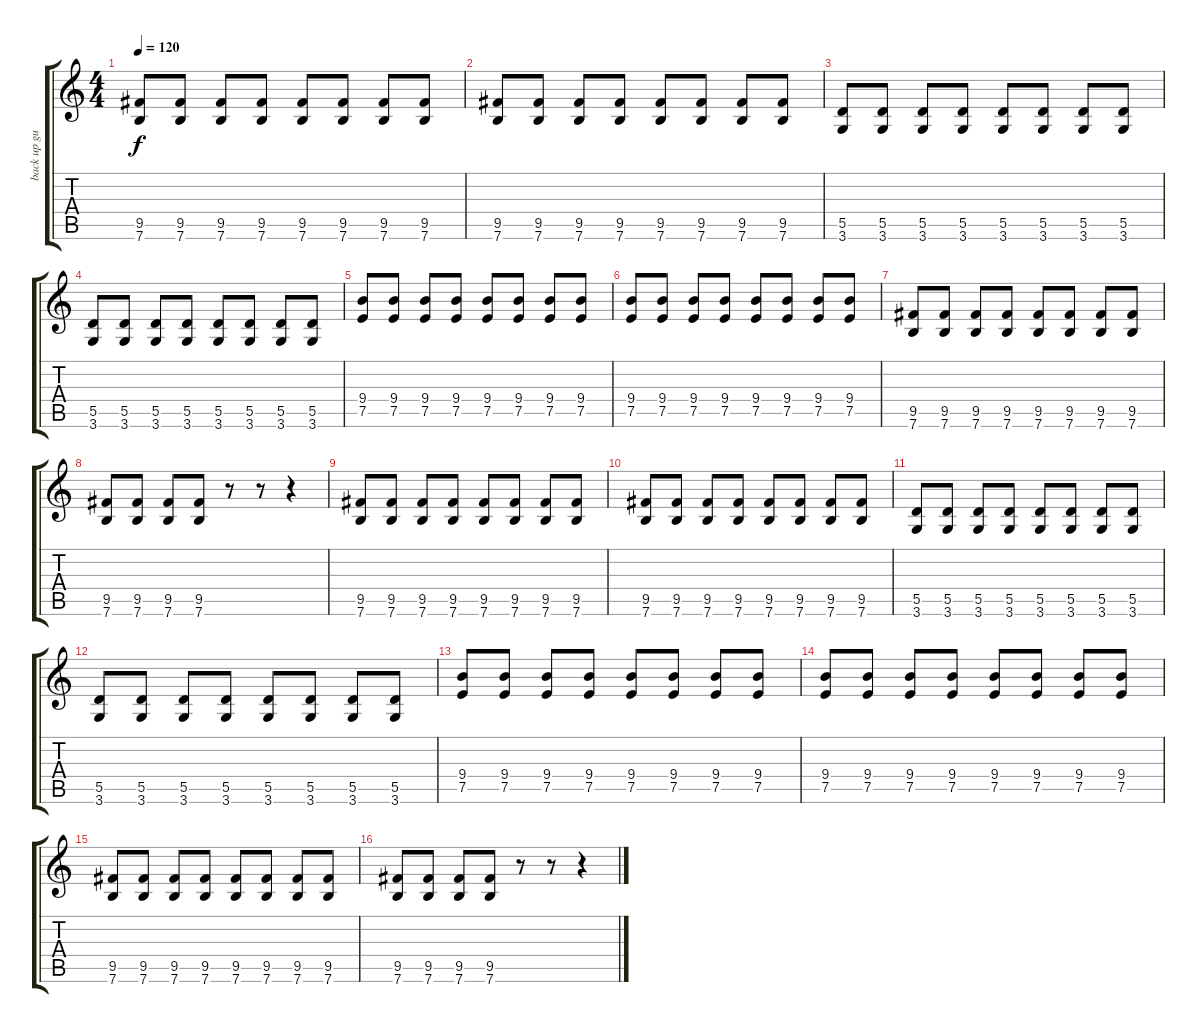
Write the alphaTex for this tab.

\track ("back up guitar" "back up gu") {instrument overdrivenguitar}
\staff {score tabs}
\tuning (E4 B3 G3 D3 A2 E2) {hide}
\ts (4 4)
\tempo 120
\clef g2
\ks c
(9.5 7.6).8{dy f} (9.5 7.6).8 (9.5 7.6).8 (9.5 7.6).8 (9.5 7.6).8 (9.5 7.6).8 (9.5 7.6).8 (9.5 7.6).8 |
(9.5 7.6).8 (9.5 7.6).8 (9.5 7.6).8 (9.5 7.6).8 (9.5 7.6).8 (9.5 7.6).8 (9.5 7.6).8 (9.5 7.6).8 |
(5.5 3.6).8 (5.5 3.6).8 (5.5 3.6).8 (5.5 3.6).8 (5.5 3.6).8 (5.5 3.6).8 (5.5 3.6).8 (5.5 3.6).8 |
(5.5 3.6).8 (5.5 3.6).8 (5.5 3.6).8 (5.5 3.6).8 (5.5 3.6).8 (5.5 3.6).8 (5.5 3.6).8 (5.5 3.6).8 |
(9.4 7.5).8 (9.4 7.5).8 (9.4 7.5).8 (9.4 7.5).8 (9.4 7.5).8 (9.4 7.5).8 (9.4 7.5).8 (9.4 7.5).8 |
(9.4 7.5).8 (9.4 7.5).8 (9.4 7.5).8 (9.4 7.5).8 (9.4 7.5).8 (9.4 7.5).8 (9.4 7.5).8 (9.4 7.5).8 |
(9.5 7.6).8 (9.5 7.6).8 (9.5 7.6).8 (9.5 7.6).8 (9.5 7.6).8 (9.5 7.6).8 (9.5 7.6).8 (9.5 7.6).8 |
(9.5 7.6).8 (9.5 7.6).8 (9.5 7.6).8 (9.5 7.6).8 r.8 r.8 r.4 |
(9.5 7.6).8 (9.5 7.6).8 (9.5 7.6).8 (9.5 7.6).8 (9.5 7.6).8 (9.5 7.6).8 (9.5 7.6).8 (9.5 7.6).8 |
(9.5 7.6).8 (9.5 7.6).8 (9.5 7.6).8 (9.5 7.6).8 (9.5 7.6).8 (9.5 7.6).8 (9.5 7.6).8 (9.5 7.6).8 |
(5.5 3.6).8 (5.5 3.6).8 (5.5 3.6).8 (5.5 3.6).8 (5.5 3.6).8 (5.5 3.6).8 (5.5 3.6).8 (5.5 3.6).8 |
(5.5 3.6).8 (5.5 3.6).8 (5.5 3.6).8 (5.5 3.6).8 (5.5 3.6).8 (5.5 3.6).8 (5.5 3.6).8 (5.5 3.6).8 |
(9.4 7.5).8 (9.4 7.5).8 (9.4 7.5).8 (9.4 7.5).8 (9.4 7.5).8 (9.4 7.5).8 (9.4 7.5).8 (9.4 7.5).8 |
(9.4 7.5).8 (9.4 7.5).8 (9.4 7.5).8 (9.4 7.5).8 (9.4 7.5).8 (9.4 7.5).8 (9.4 7.5).8 (9.4 7.5).8 |
(9.5 7.6).8 (9.5 7.6).8 (9.5 7.6).8 (9.5 7.6).8 (9.5 7.6).8 (9.5 7.6).8 (9.5 7.6).8 (9.5 7.6).8 |
(9.5 7.6).8 (9.5 7.6).8 (9.5 7.6).8 (9.5 7.6).8 r.8 r.8 r.4
